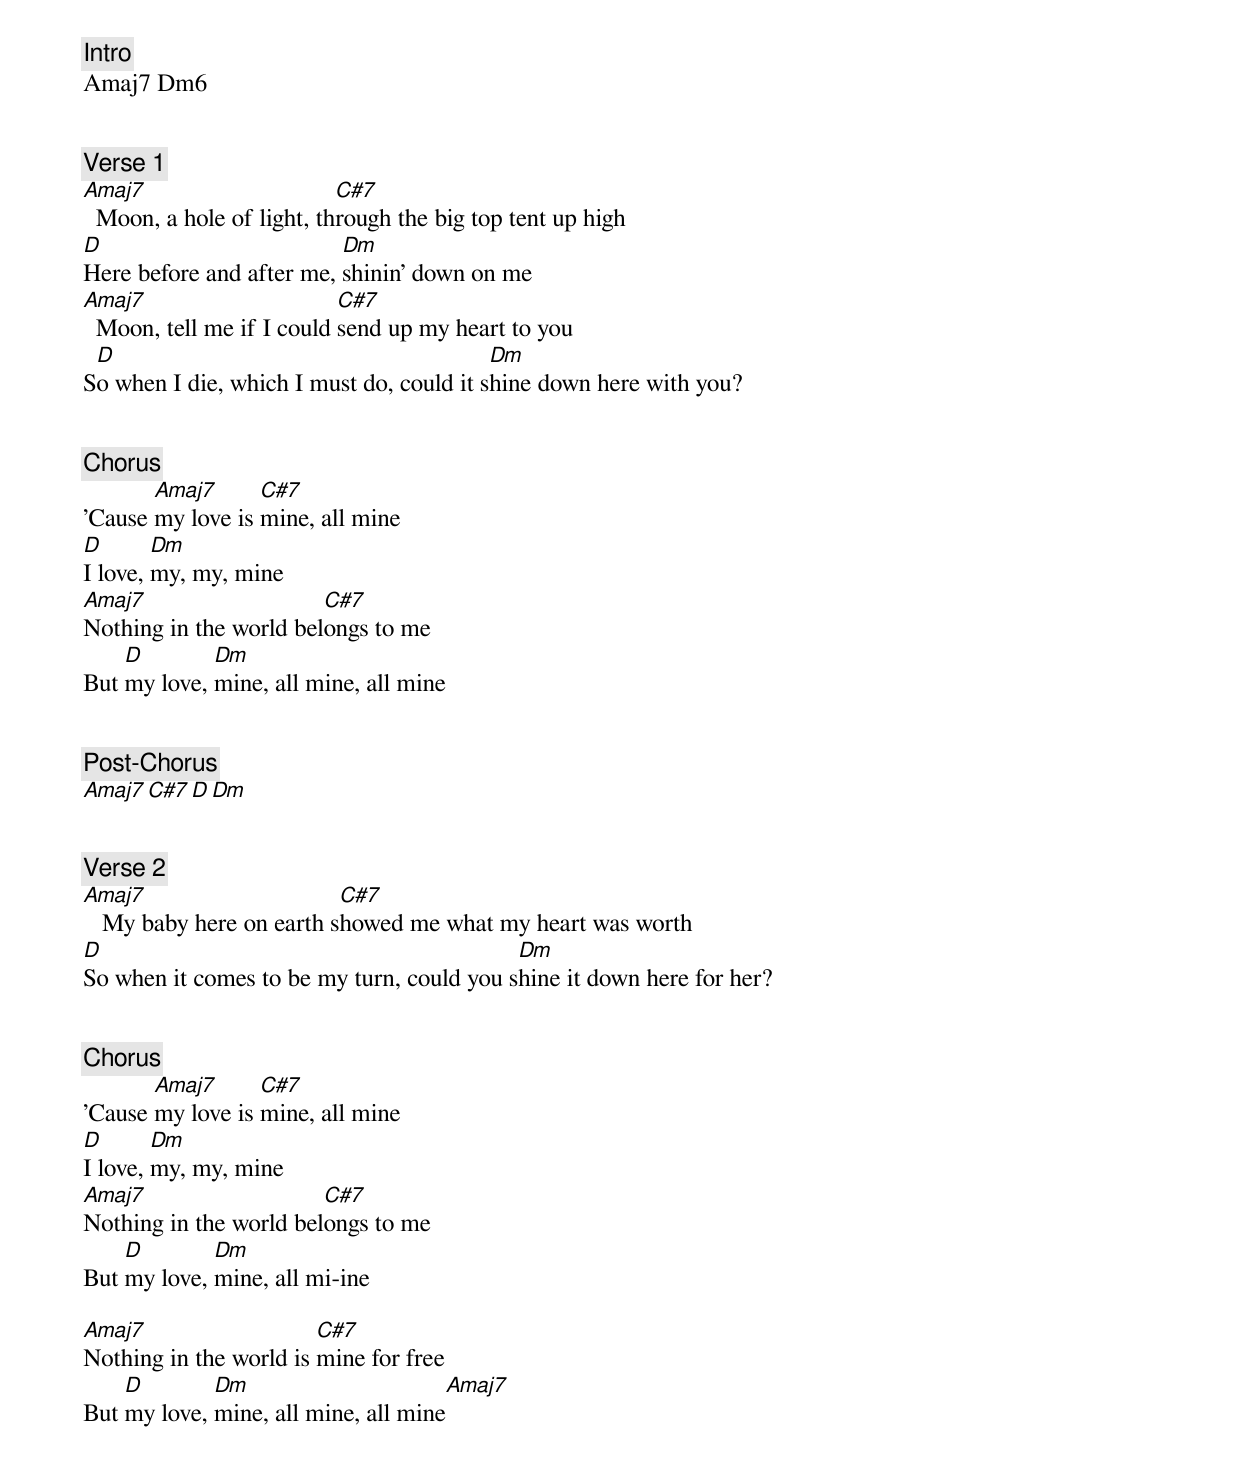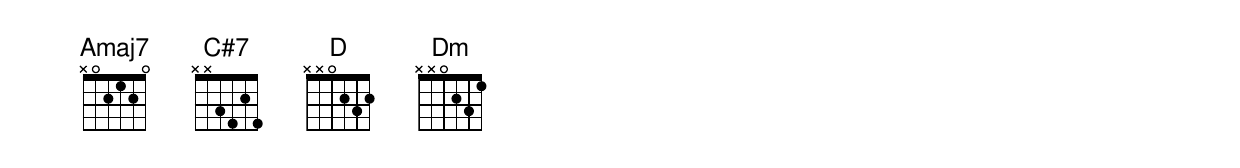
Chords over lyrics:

[Intro]
Amaj7 Dm6


[Verse 1]
Amaj7                      C#7
  Moon, a hole of light, through the big top tent up high
D                         Dm
Here before and after me, shinin' down on me
Amaj7                      C#7
  Moon, tell me if I could send up my heart to you
 D                                        Dm
So when I die, which I must do, could it shine down here with you?


[Chorus]
       Amaj7      C#7
'Cause my love is mine, all mine
D       Dm
I love, my, my, mine
Amaj7                   C#7
Nothing in the world belongs to me
    D        Dm
But my love, mine, all mine, all mine


[Post-Chorus]
Amaj7 C#7 D Dm


[Verse 2]
Amaj7                     C#7
   My baby here on earth showed me what my heart was worth
D                                          Dm
So when it comes to be my turn, could you shine it down here for her?


[Chorus]
       Amaj7      C#7
'Cause my love is mine, all mine
D       Dm
I love, my, my, mine
Amaj7                   C#7
Nothing in the world belongs to me
    D        Dm
But my love, mine, all mi-ine

Amaj7                   C#7
Nothing in the world is mine for free
    D        Dm                       Amaj7
But my love, mine, all mine, all mine
